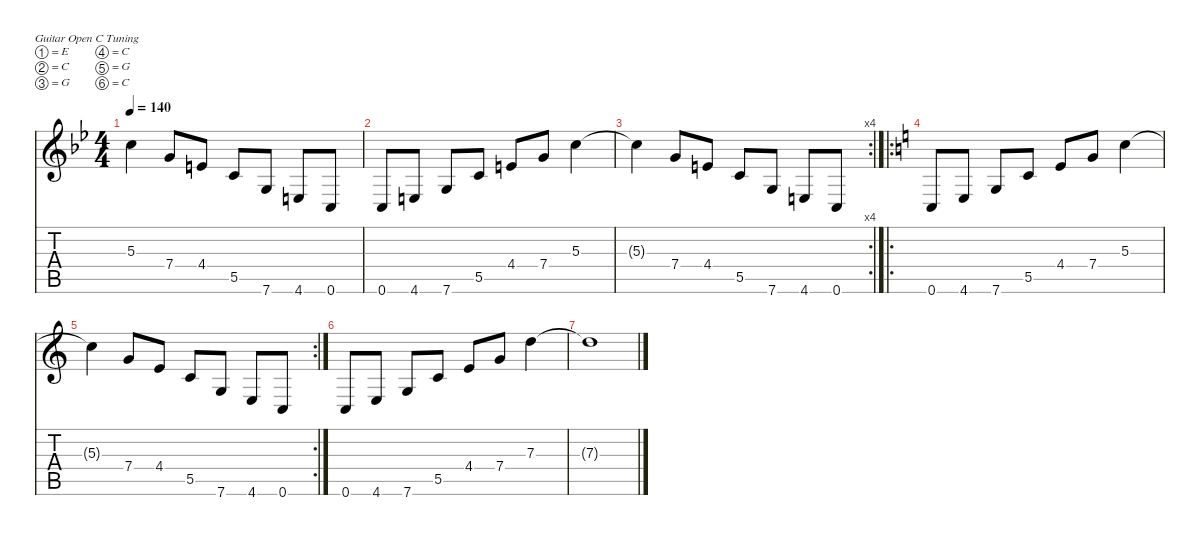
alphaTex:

\defaultSystemsLayout 4
\hideDynamics
\bracketExtendMode nobrackets
\singleTrackTrackNamePolicy hidden
\multiTrackTrackNamePolicy hidden
\firstSystemTrackNameMode fullname
\firstSystemTrackNameOrientation horizontal
\otherSystemsTrackNameOrientation horizontal
\track ("Guitar 1" "od.guit.") {instrument overdrivenguitar}
\staff {score tabs}
\tuning (E4 C4 G3 C3 G2 C2)
\ts (4 4)
\tempo 140
\clef g2
\ks gminor
5.3{t acc forcenatural}.4{dy f beam Down} 7.4{acc forcenatural}.8{beam Up} 4.4{acc forcenatural}.8{beam Up} 5.5{acc forcenatural}.8{beam Up} 7.6{acc forcenatural}.8{beam Up} 4.6{acc forcenatural}.8{beam Up} 0.6{acc forcenatural}.8{beam Up} |
0.6{acc forcenatural}.8{beam Up} 4.6{acc forcenatural}.8{beam Up} 7.6{acc forcenatural}.8{beam Up} 5.5{acc forcenatural}.8{beam Up} 4.4{acc forcenatural}.8{beam Up} 7.4{acc forcenatural}.8{beam Up} 5.3{acc forcenatural}.4{beam Down} |
\rc 4
5.3{t acc forcenatural}.4{beam Down} 7.4{acc forcenatural}.8{beam Up} 4.4{acc forcenatural}.8{beam Up} 5.5{acc forcenatural}.8{beam Up} 7.6{acc forcenatural}.8{beam Up} 4.6{acc forcenatural}.8{beam Up} 0.6{acc forcenatural}.8{beam Up} |
\ro
\ks c
0.6.8{beam Up} 4.6.8{beam Up} 7.6.8{beam Up} 5.5.8{beam Up} 4.4.8{beam Up} 7.4.8{beam Up} 5.3.4{beam Down} |
\rc 2
5.3{t}.4{beam Down} 7.4.8{beam Up} 4.4.8{beam Up} 5.5.8{beam Up} 7.6.8{beam Up} 4.6.8{beam Up} 0.6.8{beam Up} |
0.6.8{beam Up} 4.6.8{beam Up} 7.6.8{beam Up} 5.5.8{beam Up} 4.4.8{beam Up} 7.4.8{beam Up} 7.3.4{beam Down} |
7.3{t}.1{beam Down}
